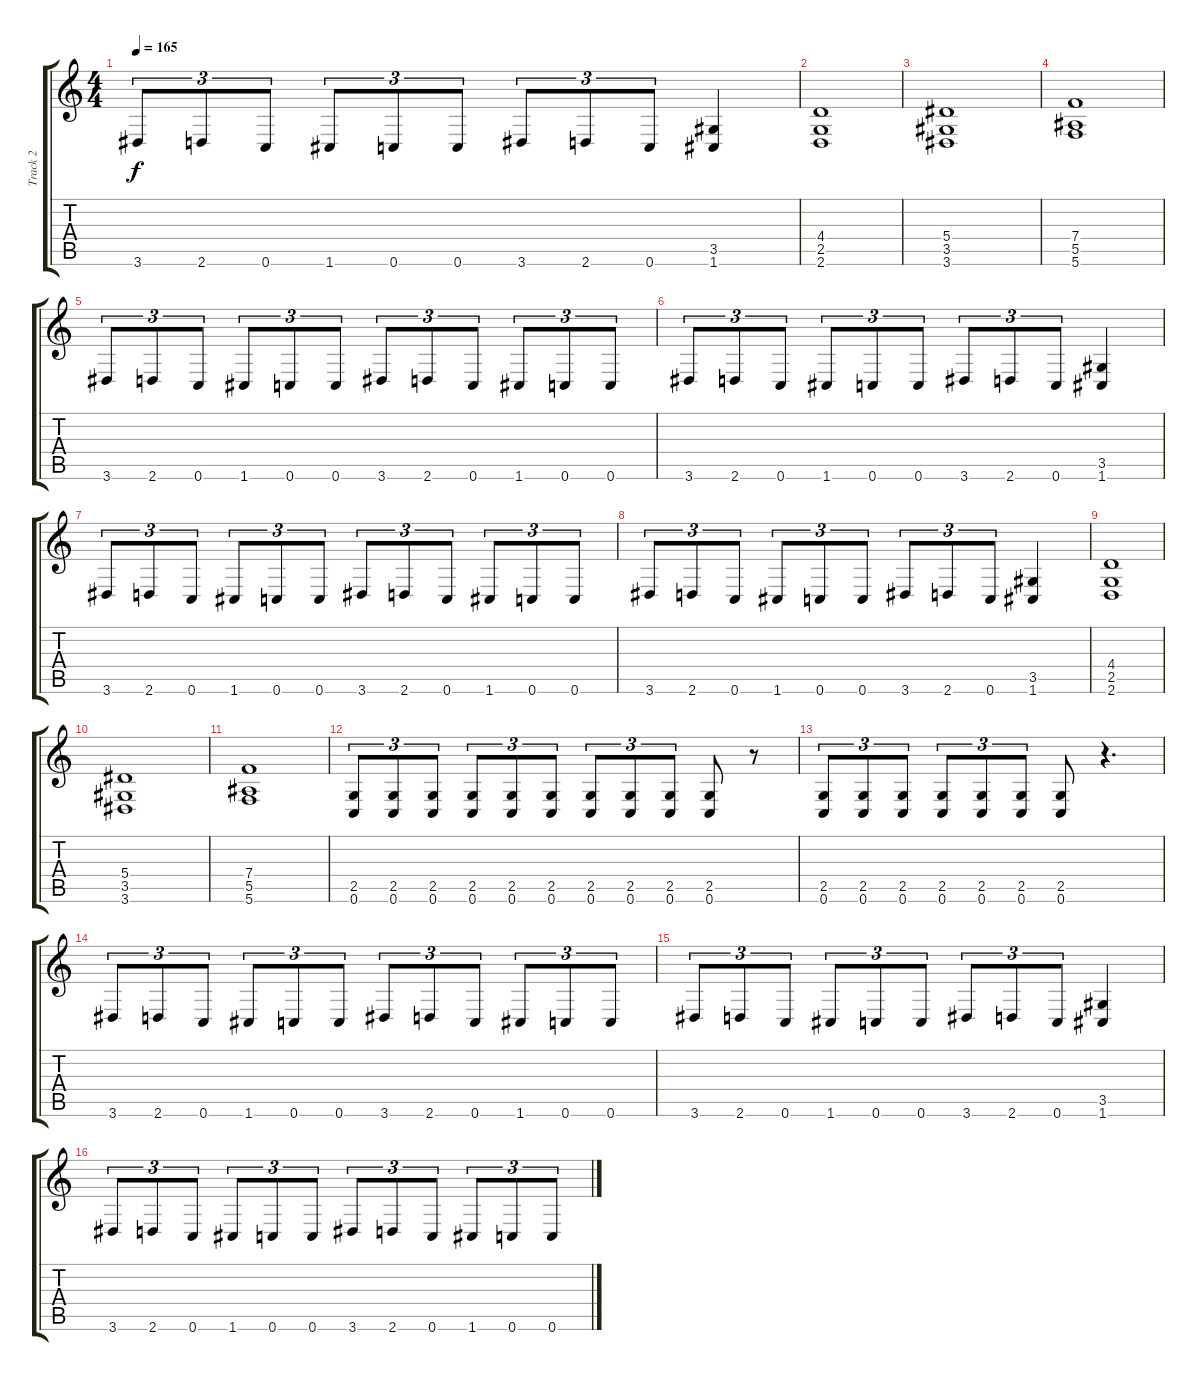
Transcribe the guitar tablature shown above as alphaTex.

\track ("Track 2" "Track 2") {instrument distortionguitar}
\staff {score tabs}
\tuning (C4 G3 Eb3 Bb2 F2 C2) {hide}
\ts (4 4)
\tempo 165
\clef g2
\ks c
3.6.8{tu (3 2) dy f} 2.6.8{tu (3 2)} 0.6.8{tu (3 2)} 1.6.8{tu (3 2)} 0.6.8{tu (3 2)} 0.6.8{tu (3 2)} 3.6.8{tu (3 2)} 2.6.8{tu (3 2)} 0.6.8{tu (3 2)} (3.5 1.6).4 |
(4.4 2.5 2.6).1 |
(5.4 3.5 3.6).1 |
(7.4 5.5 5.6).1 |
3.6.8{tu (3 2)} 2.6.8{tu (3 2)} 0.6.8{tu (3 2)} 1.6.8{tu (3 2)} 0.6.8{tu (3 2)} 0.6.8{tu (3 2)} 3.6.8{tu (3 2)} 2.6.8{tu (3 2)} 0.6.8{tu (3 2)} 1.6.8{tu (3 2)} 0.6.8{tu (3 2)} 0.6.8{tu (3 2)} |
3.6.8{tu (3 2)} 2.6.8{tu (3 2)} 0.6.8{tu (3 2)} 1.6.8{tu (3 2)} 0.6.8{tu (3 2)} 0.6.8{tu (3 2)} 3.6.8{tu (3 2)} 2.6.8{tu (3 2)} 0.6.8{tu (3 2)} (3.5 1.6).4 |
3.6.8{tu (3 2)} 2.6.8{tu (3 2)} 0.6.8{tu (3 2)} 1.6.8{tu (3 2)} 0.6.8{tu (3 2)} 0.6.8{tu (3 2)} 3.6.8{tu (3 2)} 2.6.8{tu (3 2)} 0.6.8{tu (3 2)} 1.6.8{tu (3 2)} 0.6.8{tu (3 2)} 0.6.8{tu (3 2)} |
3.6.8{tu (3 2)} 2.6.8{tu (3 2)} 0.6.8{tu (3 2)} 1.6.8{tu (3 2)} 0.6.8{tu (3 2)} 0.6.8{tu (3 2)} 3.6.8{tu (3 2)} 2.6.8{tu (3 2)} 0.6.8{tu (3 2)} (3.5 1.6).4 |
(4.4 2.5 2.6).1 |
(5.4 3.5 3.6).1 |
(7.4 5.5 5.6).1 |
(2.5 0.6).8{tu (3 2)} (2.5 0.6).8{tu (3 2)} (2.5 0.6).8{tu (3 2)} (2.5 0.6).8{tu (3 2)} (2.5 0.6).8{tu (3 2)} (2.5 0.6).8{tu (3 2)} (2.5 0.6).8{tu (3 2)} (2.5 0.6).8{tu (3 2)} (2.5 0.6).8{tu (3 2)} (2.5 0.6).8 r.8 |
(2.5 0.6).8{tu (3 2)} (2.5 0.6).8{tu (3 2)} (2.5 0.6).8{tu (3 2)} (2.5 0.6).8{tu (3 2)} (2.5 0.6).8{tu (3 2)} (2.5 0.6).8{tu (3 2)} (2.5 0.6).8 r.4{d} |
3.6.8{tu (3 2)} 2.6.8{tu (3 2)} 0.6.8{tu (3 2)} 1.6.8{tu (3 2)} 0.6.8{tu (3 2)} 0.6.8{tu (3 2)} 3.6.8{tu (3 2)} 2.6.8{tu (3 2)} 0.6.8{tu (3 2)} 1.6.8{tu (3 2)} 0.6.8{tu (3 2)} 0.6.8{tu (3 2)} |
3.6.8{tu (3 2)} 2.6.8{tu (3 2)} 0.6.8{tu (3 2)} 1.6.8{tu (3 2)} 0.6.8{tu (3 2)} 0.6.8{tu (3 2)} 3.6.8{tu (3 2)} 2.6.8{tu (3 2)} 0.6.8{tu (3 2)} (3.5 1.6).4 |
3.6.8{tu (3 2)} 2.6.8{tu (3 2)} 0.6.8{tu (3 2)} 1.6.8{tu (3 2)} 0.6.8{tu (3 2)} 0.6.8{tu (3 2)} 3.6.8{tu (3 2)} 2.6.8{tu (3 2)} 0.6.8{tu (3 2)} 1.6.8{tu (3 2)} 0.6.8{tu (3 2)} 0.6.8{tu (3 2)}
